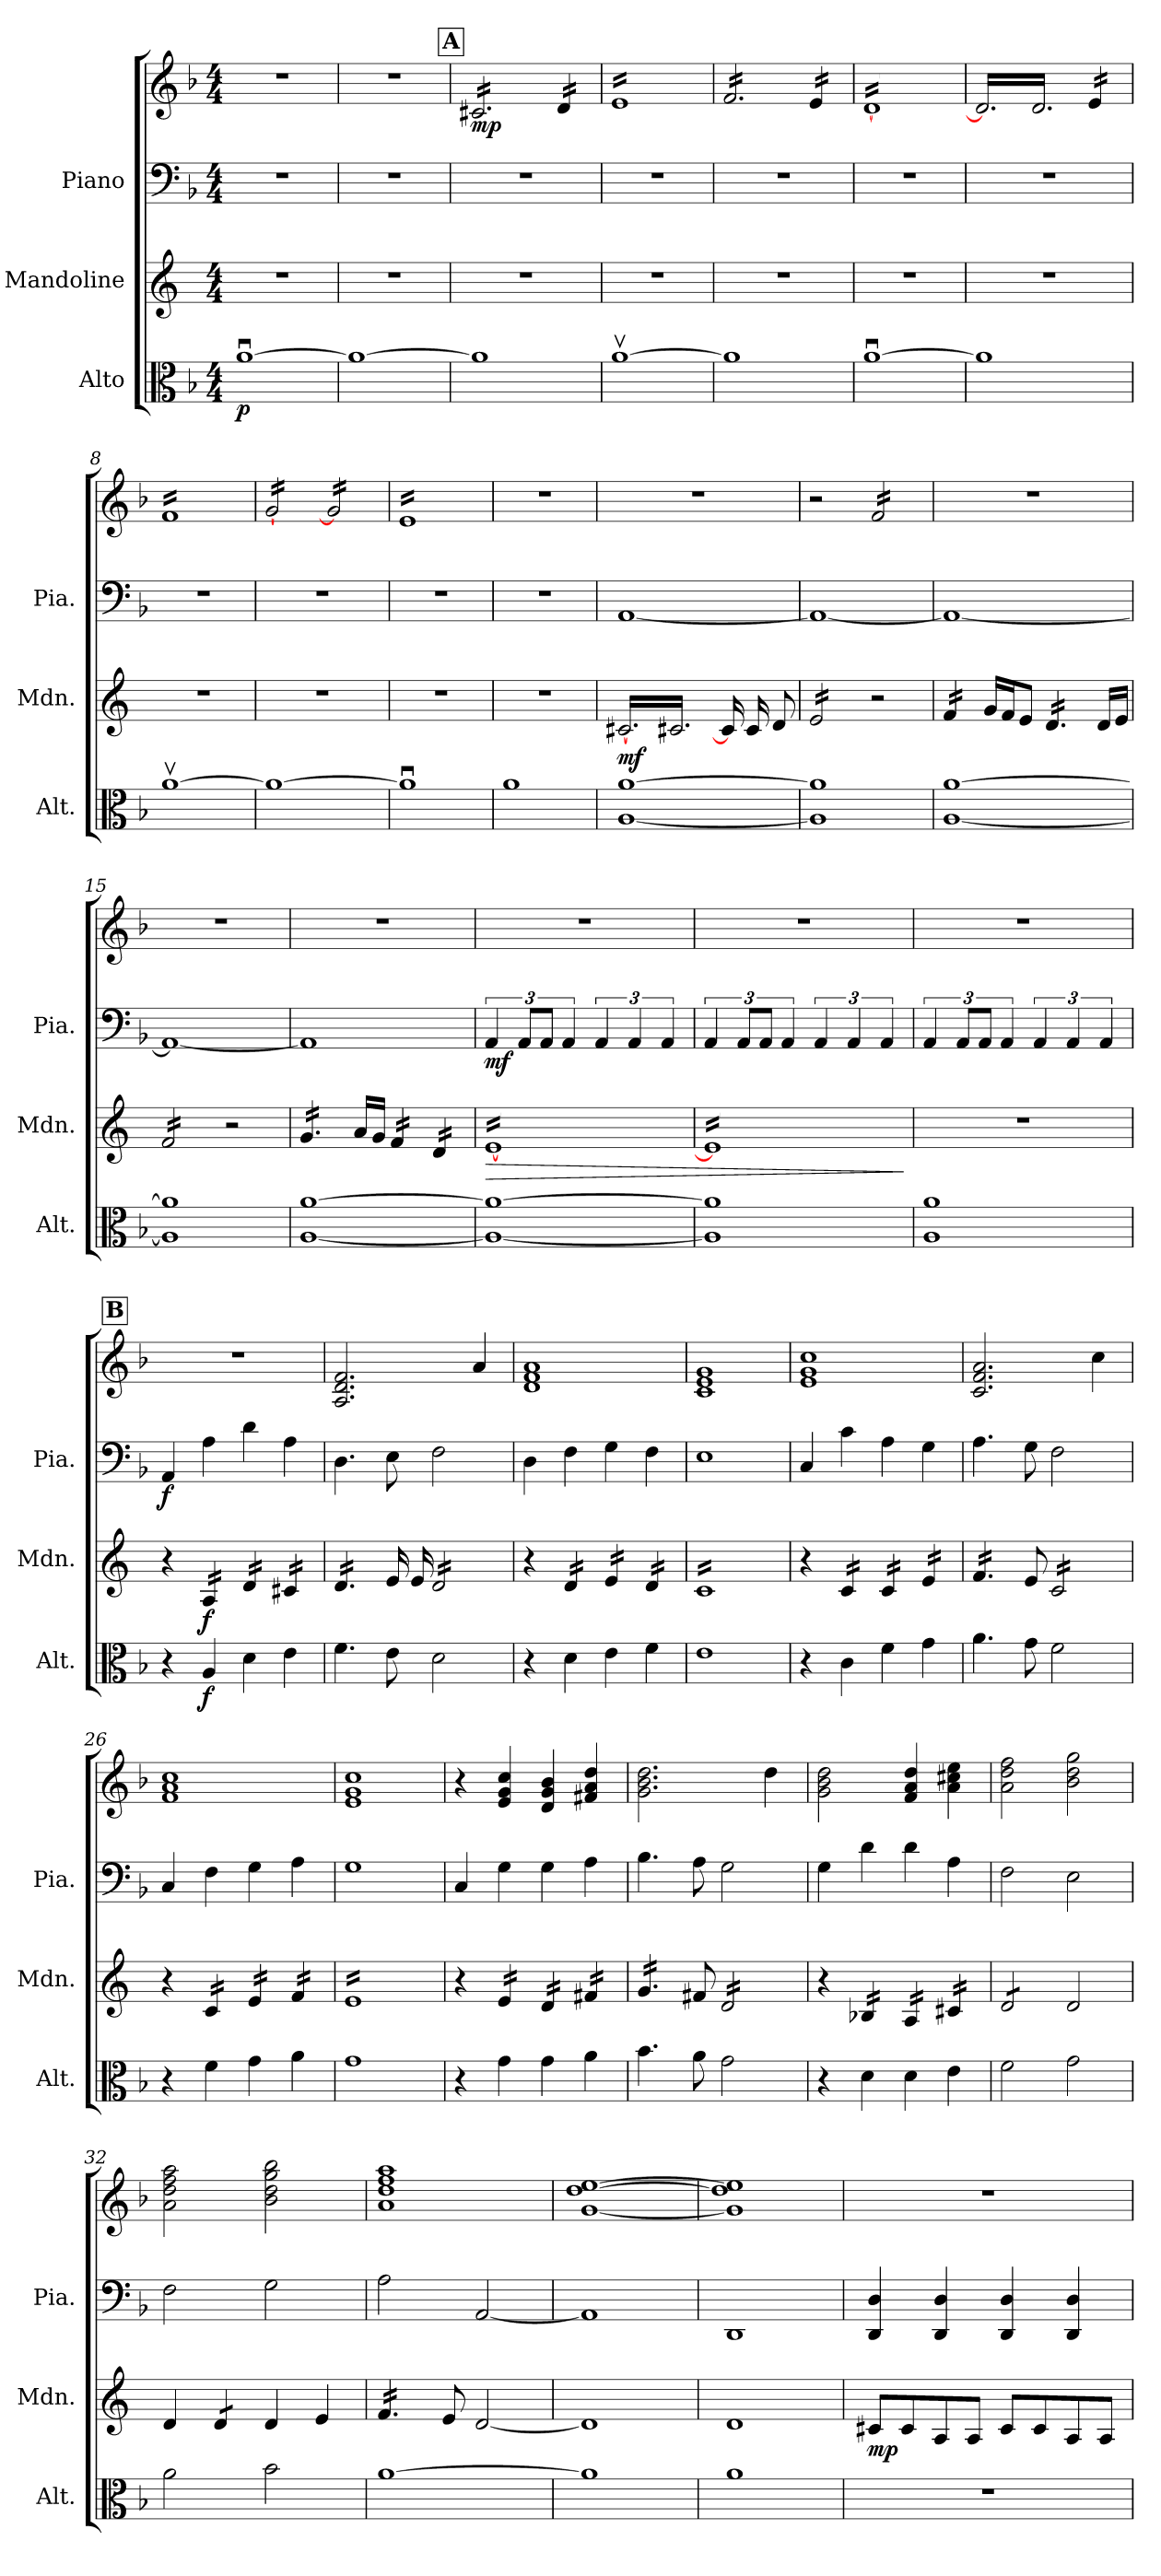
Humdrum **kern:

**kern	**dynam	**kern	**dynam	**kern	**kern	**dynam
*part3	*part3	*part2	*part2	*part1	*part1	*part1
*staff4	*staff4	*staff3	*staff3	*staff2	*staff1	*staff1/2
*I"Alto	*	*I"Mandoline	*	*I"Piano	*	*
*I'Alt.	*	*I'Mdn.	*	*I'Pia.	*	*
*clefC3	*	*clefG2	*	*clefF4	*clefG2	*
*k[b-]	*	*k[]	*	*k[b-]	*k[b-]	*
*M4/4	*	*M4/4	*	*M4/4	*M4/4	*
=1	=1	=1	=1	=1	=1	=1
!	!LO:DY:b	!	!	!	!	!
[1au	p	1r	.	1r	1r	.
=2	=2	=2	=2	=2	=2	=2
1a_	.	1r	.	1r	1r	.
!!LO:REH:place=s1:a:B:fs=14:t=A
=3	=3	=3	=3	=3	=3	=3
!	!	!	!	!	!	!LO:DY:b
*	*	*	*	*	*tremolo	*
1a]	.	1r	.	1r	16c#X/LL	mp
.	.	.	.	.	16c#X/	.
.	.	.	.	.	16c#X/	.
.	.	.	.	.	16c#X/	.
.	.	.	.	.	16c#X/	.
.	.	.	.	.	16c#X/	.
.	.	.	.	.	16c#X/	.
.	.	.	.	.	16c#X/	.
.	.	.	.	.	16c#X/	.
.	.	.	.	.	16c#X/	.
.	.	.	.	.	16c#X/	.
.	.	.	.	.	16c#X/JJ	.
.	.	.	.	.	16d/LL	.
.	.	.	.	.	16d/	.
.	.	.	.	.	16d/	.
.	.	.	.	.	16d/JJ	.
=4	=4	=4	=4	=4	=4	=4
[1av	.	1r	.	1r	16eLL	.
.	.	.	.	.	16e	.
.	.	.	.	.	16e	.
.	.	.	.	.	16e	.
.	.	.	.	.	16e	.
.	.	.	.	.	16e	.
.	.	.	.	.	16e	.
.	.	.	.	.	16e	.
.	.	.	.	.	16e	.
.	.	.	.	.	16e	.
.	.	.	.	.	16e	.
.	.	.	.	.	16e	.
.	.	.	.	.	16e	.
.	.	.	.	.	16e	.
.	.	.	.	.	16e	.
.	.	.	.	.	16eJJ	.
=5	=5	=5	=5	=5	=5	=5
1a]	.	1r	.	1r	16f/LL	.
.	.	.	.	.	16f/	.
.	.	.	.	.	16f/	.
.	.	.	.	.	16f/	.
.	.	.	.	.	16f/	.
.	.	.	.	.	16f/	.
.	.	.	.	.	16f/	.
.	.	.	.	.	16f/	.
.	.	.	.	.	16f/	.
.	.	.	.	.	16f/	.
.	.	.	.	.	16f/	.
.	.	.	.	.	16f/JJ	.
.	.	.	.	.	16e/LL	.
.	.	.	.	.	16e/	.
.	.	.	.	.	16e/	.
.	.	.	.	.	16e/JJ	.
=6	=6	=6	=6	=6	=6	=6
[1au	.	1r	.	1r	[16dLL	.
.	.	.	.	.	16d	.
.	.	.	.	.	16d	.
.	.	.	.	.	16d	.
.	.	.	.	.	16d	.
.	.	.	.	.	16d	.
.	.	.	.	.	16d	.
.	.	.	.	.	16d	.
.	.	.	.	.	16d	.
.	.	.	.	.	16d	.
.	.	.	.	.	16d	.
.	.	.	.	.	16d	.
.	.	.	.	.	16d	.
.	.	.	.	.	16d	.
.	.	.	.	.	16d	.
.	.	.	.	.	16dJJ	.
=7	=7	=7	=7	=7	=7	=7
1a]	.	1r	.	1r	16d/]LL	.
.	.	.	.	.	16d/	.
.	.	.	.	.	16d/	.
.	.	.	.	.	16d/	.
.	.	.	.	.	16d/	.
.	.	.	.	.	16d/	.
.	.	.	.	.	16d/	.
.	.	.	.	.	16d/	.
.	.	.	.	.	16d/	.
.	.	.	.	.	16d/	.
.	.	.	.	.	16d/	.
.	.	.	.	.	16d/JJ	.
.	.	.	.	.	16e/LL	.
.	.	.	.	.	16e/	.
.	.	.	.	.	16e/	.
.	.	.	.	.	16e/JJ	.
=8	=8	=8	=8	=8	=8	=8
[1av	.	1r	.	1r	16fLL	.
.	.	.	.	.	16f	.
.	.	.	.	.	16f	.
.	.	.	.	.	16f	.
.	.	.	.	.	16f	.
.	.	.	.	.	16f	.
.	.	.	.	.	16f	.
.	.	.	.	.	16f	.
.	.	.	.	.	16f	.
.	.	.	.	.	16f	.
.	.	.	.	.	16f	.
.	.	.	.	.	16f	.
.	.	.	.	.	16f	.
.	.	.	.	.	16f	.
.	.	.	.	.	16f	.
.	.	.	.	.	16fJJ	.
=9	=9	=9	=9	=9	=9	=9
1a_	.	1r	.	1r	[16g/LL	.
.	.	.	.	.	16g/	.
.	.	.	.	.	16g/	.
.	.	.	.	.	16g/	.
.	.	.	.	.	16g/	.
.	.	.	.	.	16g/	.
.	.	.	.	.	16g/	.
.	.	.	.	.	16g/JJ	.
.	.	.	.	.	16g/]LL	.
.	.	.	.	.	16g/	.
.	.	.	.	.	16f/	.
.	.	.	.	.	16f/	.
.	.	.	.	.	16e/	.
.	.	.	.	.	16e/	.
.	.	.	.	.	16d/	.
.	.	.	.	.	16d/JJ	.
=10	=10	=10	=10	=10	=10	=10
1au]	.	1r	.	1r	16eLL	.
.	.	.	.	.	16e	.
.	.	.	.	.	16e	.
.	.	.	.	.	16e	.
.	.	.	.	.	16e	.
.	.	.	.	.	16e	.
.	.	.	.	.	16e	.
.	.	.	.	.	16e	.
.	.	.	.	.	16e	.
.	.	.	.	.	16e	.
.	.	.	.	.	16e	.
.	.	.	.	.	16e	.
.	.	.	.	.	16e	.
.	.	.	.	.	16e	.
.	.	.	.	.	16e	.
.	.	.	.	.	16eJJ	.
=11	=11	=11	=11	=11	=11	=11
1a	.	1r	.	1r	1r	.
=12	=12	=12	=12	=12	=12	=12
!	!	!	!LO:DY:b	!	!	!
*	*	*tremolo	*	*	*	*
[1A [1a	.	[16c#X/LL	mf	[1AA	1r	.
.	.	16c#X/	.	.	.	.
.	.	16c#X/	.	.	.	.
.	.	16c#X/	.	.	.	.
.	.	16c#X/	.	.	.	.
.	.	16c#X/	.	.	.	.
.	.	16c#X/	.	.	.	.
.	.	16c#X/	.	.	.	.
.	.	16c#X/	.	.	.	.
.	.	16c#X/	.	.	.	.
.	.	16c#X/	.	.	.	.
.	.	16c#X/JJ	.	.	.	.
.	.	16c#/]LL	.	.	.	.
.	.	16c#/	.	.	.	.
*	*	*Xtremolo	*	*	*	*
.	.	8d/J	.	.	.	.
!!LO:LB:g=z
=13	=13	=13	=13	=13	=13	=13
*	*	*tremolo	*	*	*	*
1A] 1a]	.	16e/LL	.	1AA_	2r	.
.	.	16e/	.	.	.	.
.	.	16e/	.	.	.	.
.	.	16e/	.	.	.	.
.	.	16e/	.	.	.	.
.	.	16e/	.	.	.	.
.	.	16e/	.	.	.	.
.	.	16e/JJ	.	.	.	.
.	.	2r	.	.	16f/LL	.
.	.	.	.	.	16f/	.
.	.	.	.	.	16f/	.
.	.	.	.	.	16f/	.
.	.	.	.	.	16f/	.
.	.	.	.	.	16f/	.
.	.	.	.	.	16f/	.
.	.	.	.	.	16f/JJ	.
*	*	*	*	*	*Xtremolo	*
=14	=14	=14	=14	=14	=14	=14
[1A [1a	.	16f/LL	.	1AA_	1r	.
.	.	16f/	.	.	.	.
.	.	16f/	.	.	.	.
.	.	16f/JJ	.	.	.	.
*	*	*Xtremolo	*	*	*	*
.	.	16g/LL	.	.	.	.
.	.	16f/J	.	.	.	.
.	.	8e/J	.	.	.	.
*	*	*tremolo	*	*	*	*
.	.	16d/LL	.	.	.	.
.	.	16d/	.	.	.	.
.	.	16d/	.	.	.	.
.	.	16d/	.	.	.	.
.	.	16d/	.	.	.	.
.	.	16d/JJ	.	.	.	.
*	*	*Xtremolo	*	*	*	*
.	.	16d/LL	.	.	.	.
.	.	16e/JJ	.	.	.	.
=15	=15	=15	=15	=15	=15	=15
*	*	*tremolo	*	*	*	*
1A] 1a]	.	16f/LL	.	1AA_	1r	.
.	.	16f/	.	.	.	.
.	.	16f/	.	.	.	.
.	.	16f/	.	.	.	.
.	.	16f/	.	.	.	.
.	.	16f/	.	.	.	.
.	.	16f/	.	.	.	.
.	.	16f/JJ	.	.	.	.
.	.	2r	.	.	.	.
=16	=16	=16	=16	=16	=16	=16
[1A [1a	.	16g/LL	.	1AA]	1r	.
.	.	16g/	.	.	.	.
.	.	16g/	.	.	.	.
.	.	16g/	.	.	.	.
.	.	16g/	.	.	.	.
.	.	16g/JJ	.	.	.	.
*	*	*Xtremolo	*	*	*	*
.	.	16a/LL	.	.	.	.
.	.	16g/JJ	.	.	.	.
*	*	*tremolo	*	*	*	*
.	.	16f/LL	.	.	.	.
.	.	16f/	.	.	.	.
.	.	16f/	.	.	.	.
.	.	16f/JJ	.	.	.	.
.	.	16d/LL	.	.	.	.
.	.	16d/	.	.	.	.
.	.	16d/	.	.	.	.
.	.	16d/JJ	.	.	.	.
=17	=17	=17	=17	=17	=17	=17
!	!	!	!LO:HP:b	!	!	!LO:DY:b=2
1A_ 1a_	.	[16eLL	>	6AA/	1r	mf
.	.	16e	.	.	.	.
.	.	16e	.	.	.	.
.	.	.	.	12AA/L	.	.
.	.	16e	.	.	.	.
.	.	16e	.	12AA/J	.	.
.	.	16e	.	.	.	.
.	.	.	.	6AA/	.	.
.	.	16e	.	.	.	.
.	.	16e	.	.	.	.
.	.	16e	.	6AA/	.	.
.	.	16e	.	.	.	.
.	.	16e	.	.	.	.
.	.	.	.	6AA/	.	.
.	.	16e	.	.	.	.
.	.	16e	.	.	.	.
.	.	16e	.	.	.	.
.	.	.	.	6AA/	.	.
.	.	16e	.	.	.	.
.	.	16eJJ	.	.	.	.
=18	=18	=18	=18	=18	=18	=18
1A] 1a]	.	16e]LL	.	6AA/	1r	.
.	.	16e	.	.	.	.
.	.	16e	.	.	.	.
.	.	.	.	12AA/L	.	.
.	.	16e	.	.	.	.
.	.	16e	.	12AA/J	.	.
.	.	16e	.	.	.	.
.	.	.	.	6AA/	.	.
.	.	16e	.	.	.	.
.	.	16e	.	.	.	.
.	.	16e	.	6AA/	.	.
.	.	16e	.	.	.	.
.	.	16e	.	.	.	.
.	.	.	.	6AA/	.	.
.	.	16e	.	.	.	.
.	.	16e	.	.	.	.
.	.	16e	.	.	.	.
.	.	.	.	6AA/	.	.
.	.	16e	.	.	.	.
.	.	16eJJ	.	.	.	.
.	.	.	]	.	.	.
=19	=19	=19	=19	=19	=19	=19
1A 1a	.	1r	.	6AA/	1r	.
.	.	.	.	12AA/L	.	.
.	.	.	.	12AA/J	.	.
.	.	.	.	6AA/	.	.
.	.	.	.	6AA/	.	.
.	.	.	.	6AA/	.	.
.	.	.	.	6AA/	.	.
!!LO:LB:g=z
!!LO:REH:place=s1:a:B:fs=14:t=B
=20	=20	=20	=20	=20	=20	=20
!	!	!	!	!	!	!LO:DY:b=2
4r	.	4r	.	4AA/	1r	f
!	!LO:DY:b	!	!LO:DY:b	!	!	!
4A/	f	16A/LL	f	4A\	.	.
.	.	16A/	.	.	.	.
.	.	16A/	.	.	.	.
.	.	16A/JJ	.	.	.	.
4d\	.	16d/LL	.	4d\	.	.
.	.	16d/	.	.	.	.
.	.	16d/	.	.	.	.
.	.	16d/JJ	.	.	.	.
4e\	.	16c#X/LL	.	4A\	.	.
.	.	16c#X/	.	.	.	.
.	.	16c#X/	.	.	.	.
.	.	16c#X/JJ	.	.	.	.
=21	=21	=21	=21	=21	=21	=21
4.f\	.	16d/LL	.	4.D\	2.A/ 2.d/ 2.f/	.
.	.	16d/	.	.	.	.
.	.	16d/	.	.	.	.
.	.	16d/	.	.	.	.
.	.	16d/	.	.	.	.
.	.	16d/JJ	.	.	.	.
8e\	.	16e/	.	8E\	.	.
.	.	16e/	.	.	.	.
2d\	.	16d/LL	.	2F\	.	.
.	.	16d/	.	.	.	.
.	.	16d/	.	.	.	.
.	.	16d/	.	.	.	.
.	.	16d/	.	.	4a/	.
.	.	16d/	.	.	.	.
.	.	16d/	.	.	.	.
.	.	16d/JJ	.	.	.	.
=22	=22	=22	=22	=22	=22	=22
4r	.	4r	.	4D\	1d 1f 1a	.
4d\	.	16d/LL	.	4F\	.	.
.	.	16d/	.	.	.	.
.	.	16d/	.	.	.	.
.	.	16d/JJ	.	.	.	.
4e\	.	16e/LL	.	4G\	.	.
.	.	16e/	.	.	.	.
.	.	16e/	.	.	.	.
.	.	16e/JJ	.	.	.	.
4f\	.	16d/LL	.	4F\	.	.
.	.	16d/	.	.	.	.
.	.	16d/	.	.	.	.
.	.	16d/JJ	.	.	.	.
=23	=23	=23	=23	=23	=23	=23
1e	.	16cLL	.	1E	1c 1e 1g	.
.	.	16c	.	.	.	.
.	.	16c	.	.	.	.
.	.	16c	.	.	.	.
.	.	16c	.	.	.	.
.	.	16c	.	.	.	.
.	.	16c	.	.	.	.
.	.	16c	.	.	.	.
.	.	16c	.	.	.	.
.	.	16c	.	.	.	.
.	.	16c	.	.	.	.
.	.	16c	.	.	.	.
.	.	16c	.	.	.	.
.	.	16c	.	.	.	.
.	.	16c	.	.	.	.
.	.	16cJJ	.	.	.	.
=24	=24	=24	=24	=24	=24	=24
4r	.	4r	.	4C/	1e 1g 1cc	.
4c\	.	16c/LL	.	4c\	.	.
.	.	16c/	.	.	.	.
.	.	16c/	.	.	.	.
.	.	16c/JJ	.	.	.	.
4f\	.	16c/LL	.	4A\	.	.
.	.	16c/	.	.	.	.
.	.	16c/	.	.	.	.
.	.	16c/JJ	.	.	.	.
4g\	.	16e/LL	.	4G\	.	.
.	.	16e/	.	.	.	.
.	.	16e/	.	.	.	.
.	.	16e/JJ	.	.	.	.
=25	=25	=25	=25	=25	=25	=25
4.a\	.	16f/LL	.	4.A\	2.c/ 2.f/ 2.a/	.
.	.	16f/	.	.	.	.
.	.	16f/	.	.	.	.
.	.	16f/	.	.	.	.
.	.	16f/	.	.	.	.
.	.	16f/JJ	.	.	.	.
*	*	*Xtremolo	*	*	*	*
8g\	.	8e/	.	8G\	.	.
*	*	*tremolo	*	*	*	*
2f\	.	16c/LL	.	2F\	.	.
.	.	16c/	.	.	.	.
.	.	16c/	.	.	.	.
.	.	16c/	.	.	.	.
.	.	16c/	.	.	4cc\	.
.	.	16c/	.	.	.	.
.	.	16c/	.	.	.	.
.	.	16c/JJ	.	.	.	.
=26	=26	=26	=26	=26	=26	=26
4r	.	4r	.	4C/	1f 1a 1cc	.
4f\	.	16c/LL	.	4F\	.	.
.	.	16c/	.	.	.	.
.	.	16c/	.	.	.	.
.	.	16c/JJ	.	.	.	.
4g\	.	16e/LL	.	4G\	.	.
.	.	16e/	.	.	.	.
.	.	16e/	.	.	.	.
.	.	16e/JJ	.	.	.	.
4a\	.	16f/LL	.	4A\	.	.
.	.	16f/	.	.	.	.
.	.	16f/	.	.	.	.
.	.	16f/JJ	.	.	.	.
=27	=27	=27	=27	=27	=27	=27
1g	.	16eLL	.	1G	1e 1g 1cc	.
.	.	16e	.	.	.	.
.	.	16e	.	.	.	.
.	.	16e	.	.	.	.
.	.	16e	.	.	.	.
.	.	16e	.	.	.	.
.	.	16e	.	.	.	.
.	.	16e	.	.	.	.
.	.	16e	.	.	.	.
.	.	16e	.	.	.	.
.	.	16e	.	.	.	.
.	.	16e	.	.	.	.
.	.	16e	.	.	.	.
.	.	16e	.	.	.	.
.	.	16e	.	.	.	.
.	.	16eJJ	.	.	.	.
=28	=28	=28	=28	=28	=28	=28
4r	.	4r	.	4C/	4r	.
4g\	.	16e/LL	.	4G\	4e/ 4g/ 4cc/	.
.	.	16e/	.	.	.	.
.	.	16e/	.	.	.	.
.	.	16e/JJ	.	.	.	.
4g\	.	16d/LL	.	4G\	4d/ 4g/ 4b-/	.
.	.	16d/	.	.	.	.
.	.	16d/	.	.	.	.
.	.	16d/JJ	.	.	.	.
4a\	.	16f#X/LL	.	4A\	4f#X/ 4a/ 4dd/	.
.	.	16f#X/	.	.	.	.
.	.	16f#X/	.	.	.	.
.	.	16f#X/JJ	.	.	.	.
!!LO:PB:g=z
=29	=29	=29	=29	=29	=29	=29
4.b-\	.	16g/LL	.	4.B-\	2.g\ 2.b-\ 2.dd\	.
.	.	16g/	.	.	.	.
.	.	16g/	.	.	.	.
.	.	16g/	.	.	.	.
.	.	16g/	.	.	.	.
.	.	16g/JJ	.	.	.	.
*	*	*Xtremolo	*	*	*	*
8a\	.	8f#X/	.	8A\	.	.
*	*	*tremolo	*	*	*	*
2g\	.	16d/LL	.	2G\	.	.
.	.	16d/	.	.	.	.
.	.	16d/	.	.	.	.
.	.	16d/	.	.	.	.
.	.	16d/	.	.	4dd\	.
.	.	16d/	.	.	.	.
.	.	16d/	.	.	.	.
.	.	16d/JJ	.	.	.	.
=30	=30	=30	=30	=30	=30	=30
4r	.	4r	.	4G\	2g\ 2b-\ 2dd\	.
4d\	.	16B-X/LL	.	4d\	.	.
.	.	16B-X/	.	.	.	.
.	.	16B-X/	.	.	.	.
.	.	16B-X/JJ	.	.	.	.
4d\	.	16A/LL	.	4d\	4f/ 4a/ 4dd/	.
.	.	16A/	.	.	.	.
.	.	16A/	.	.	.	.
.	.	16A/JJ	.	.	.	.
4e\	.	16c#X/LL	.	4A\	4a\ 4cc#X\ 4ee\	.
.	.	16c#X/	.	.	.	.
.	.	16c#X/	.	.	.	.
.	.	16c#X/JJ	.	.	.	.
=31	=31	=31	=31	=31	=31	=31
2f\	.	8d/L	.	2F\	2a\ 2dd\ 2ff\	.
.	.	8d/	.	.	.	.
.	.	8d/	.	.	.	.
.	.	8d/J	.	.	.	.
*	*	*Xtremolo	*	*	*	*
2g\	.	2d/	.	2E\	2b-\ 2dd\ 2gg\	.
=32	=32	=32	=32	=32	=32	=32
2a\	.	4d/	.	2F\	2a\ 2dd\ 2ff\ 2aa\	.
*	*	*tremolo	*	*	*	*
.	.	8d/L	.	.	.	.
.	.	8d/J	.	.	.	.
*	*	*Xtremolo	*	*	*	*
2b-\	.	4d/	.	2G\	2b-\ 2dd\ 2gg\ 2bb-\	.
.	.	4e/	.	.	.	.
=33	=33	=33	=33	=33	=33	=33
*	*	*tremolo	*	*	*	*
[1a	.	16f/LL	.	2A\	1a 1dd 1ff 1aa	.
.	.	16f/	.	.	.	.
.	.	16f/	.	.	.	.
.	.	16f/	.	.	.	.
.	.	16f/	.	.	.	.
.	.	16f/JJ	.	.	.	.
*	*	*Xtremolo	*	*	*	*
.	.	8e/	.	.	.	.
.	.	[2d/	.	[2AA/	.	.
=34	=34	=34	=34	=34	=34	=34
1a]	.	1d]	.	1AA]	[1g [1dd [1ee	.
=35	=35	=35	=35	=35	=35	=35
1a	.	1d	.	1DD	1g] 1dd] 1ee]	.
=36	=36	=36	=36	=36	=36	=36
!	!	!	!LO:DY:b	!	!	!
1r	.	8c#X/L	mp	4DD/ 4D/	1r	.
.	.	8c#/	.	.	.	.
.	.	8A/	.	4DD/ 4D/	.	.
.	.	8A/J	.	.	.	.
.	.	8c#/L	.	4DD/ 4D/	.	.
.	.	8c#/	.	.	.	.
.	.	8A/	.	4DD/ 4D/	.	.
.	.	8A/J	.	.	.	.
=	=	=	=	=	=	=
*-	*-	*-	*-	*-	*-	*-
